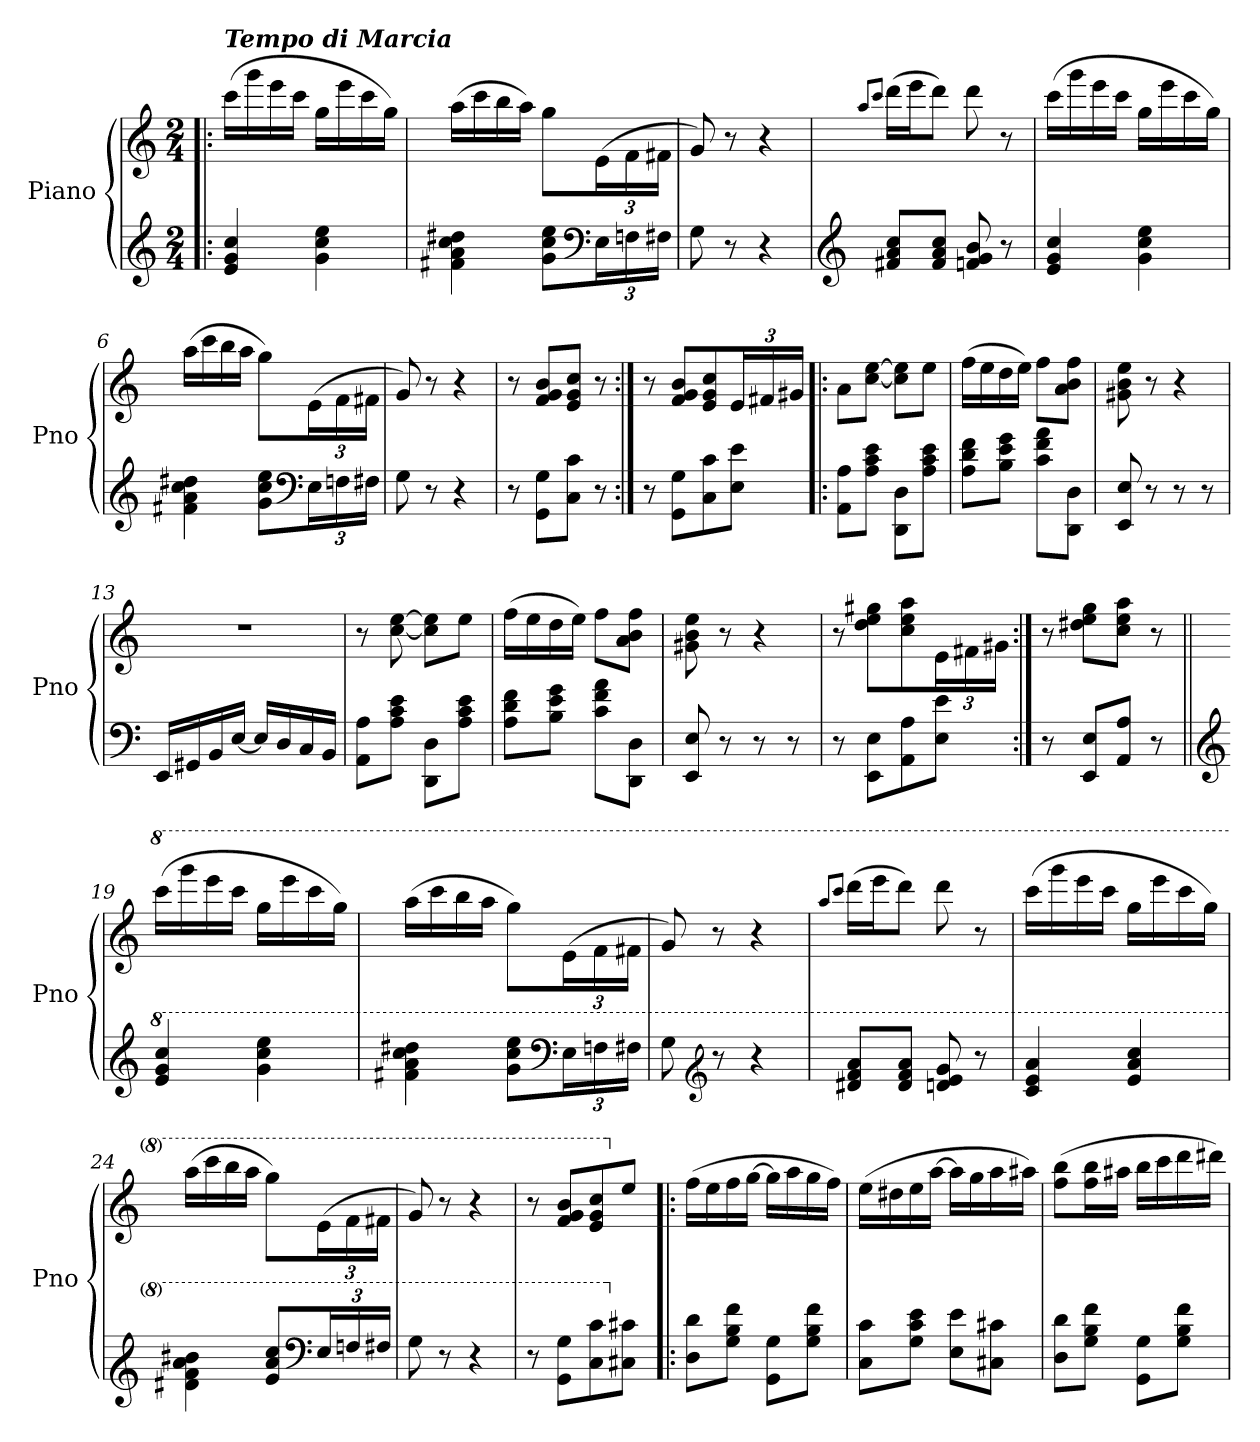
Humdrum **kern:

**kern	**kern
*part1	*part1
*staff2	*staff1
*I"Piano	*
*I'Pno	*
*clefG2	*clefG2
*k[]	*k[]
*M2/4	*M2/4
*MM96	*MM96
=1!|:	=1!|:
!	!LO:TX:a:Bi:t=Tempo di Marcia
4e/ 4g/ 4cc/	(>16ccc\LL
.	16ggg\
.	16eee\
.	16ccc\JJ
4g\ 4cc\ 4ee\	16gg\LL
.	16eee\
.	16ccc\
.	16gg\JJ)
=2	=2
4f#X\ 4a\ 4cc\ 4dd#X\	(>16aa\LL
.	16ccc\
.	16bb\
.	16aa\JJ)
8g\ 8cc\ 8ee\L	8gg\L
*clefF4	*
*Xbrackettup	*Xbrackettup
24E\L	(>24e\L
24Fn\	24f\
24F#X\JJ	24f#X\JJ
=3	=3
8G\	8g/)
8r	8r
4r	4r
!!LO:LB:g=z
=4	=4
*clefG2	*
.	8qaa/L
.	8qccc/J
8f#X/ 8a/ 8cc/L	(>16ddd\LL
.	16eee\J
8f#/ 8a/ 8cc/J	8ddd\J)
8fn/ 8g/ 8b/	8ddd\
8r	8r
=5	=5
4e/ 4g/ 4cc/	(>16ccc\LL
.	16ggg\
.	16eee\
.	16ccc\JJ
4g\ 4cc\ 4ee\	16gg\LL
.	16eee\
.	16ccc\
.	16gg\JJ)
=6	=6
4f#X\ 4a\ 4cc\ 4dd#X\	(>16aa\LL
.	16ccc\
.	16bb\
.	16aa\JJ
8g\ 8cc\ 8ee\L	8gg\L)
*clefF4	*
24E\L	(>24e\L
24Fn\	24f\
24F#X\JJ	24f#X\JJ
=7	=7
8G\	8g/)
8r	8r
4r	4r
!!LO:LB:g=z
=8	=8
8r	8r
8GG\ 8G\L	8f/ 8g/ 8b/L
8C\ 8c\J	8e/ 8g/ 8cc/J
8r	8r
=9:|!	=9:|!
8r	8r
8GG\ 8G\L	8f/ 8g/ 8b/L
8C\ 8c\	8e/ 8g/ 8cc/
8E\ 8e\J	24e/L
.	24f#X/
.	24g#X/JJ
=10!|:	=10!|:
8AA\ 8A\L	8a\L
8A\ 8c\ 8e\J	[8cc\ [8ee\J
8DD\ 8D\L	8cc\] 8ee\]L
8A\ 8c\ 8e\J	8ee\J
=11	=11
8A\ 8d\ 8f\L	(>16ff\LL
.	16ee\
8B\ 8e\ 8g\J	16dd\
.	16ee\JJ)
8c\ 8f\ 8a\L	8ff\L
8DD\ 8D\J	8a\ 8b\ 8ff\J
=12	=12
8EE/ 8E/	8g#X\ 8b\ 8ee\
8r	8r
8r	4r
8r	.
!!LO:LB:g=z
=13	=13
16EE/LL	2r
16GG#X/	.
16BB/	.
[16E/JJ	.
16E/LL]	.
16D/	.
16C/	.
16BB/JJ	.
=14	=14
8AA\ 8A\L	8r
8A\ 8c\ 8e\J	[8cc\ [8ee\
8DD\ 8D\L	8cc\] 8ee\]L
8A\ 8c\ 8e\J	8ee\J
=15	=15
8A\ 8d\ 8f\L	(>16ff\LL
.	16ee\
8B\ 8e\ 8g\J	16dd\
.	16ee\JJ)
8c\ 8f\ 8a\L	8ff\L
8DD\ 8D\J	8a\ 8b\ 8ff\J
=16	=16
8EE/ 8E/	8g#X\ 8b\ 8ee\
8r	8r
8r	4r
8r	.
=17	=17
8r	8r
8EE\ 8E\L	8dd\ 8ee\ 8gg#X\L
8AA\ 8A\	8cc\ 8ee\ 8aa\
8E\ 8e\J	24e\L
.	24f#X\
.	24g#X\JJ
!!LO:LB:g=z
=18:|!	=18:|!
8r	8r
8EE/ 8E/L	8dd#X\ 8ee\ 8gg\L
8AA/ 8A/J	8cc\ 8ee\ 8aa\J
8r	8r
=19||	=19||
*clefG2	*
*8va	*
*	*8va
4ee/ 4gg/ 4ccc/	(>16cccc\LL
.	16gggg\
.	16eeee\
.	16cccc\JJ
4gg\ 4ccc\ 4eee\	16ggg\LL
.	16eeee\
.	16cccc\
.	16ggg\JJ)
=20	=20
4ff#X\ 4aa\ 4ccc\ 4ddd#X\	(>16aaa\LL
.	16cccc\
.	16bbb\
.	16aaa\JJ
8gg\ 8ccc\ 8eee\L	8ggg\L)
*clefF4	*
24e\L	(>24ee\L
24fn\	24ff\
24f#X\JJ	24ff#X\JJ
=21	=21
8g\	8gg/)
*clefG1	*
8r	8r
4r	4r
!!LO:PB:g=z
=22	=22
.	8qaaa/L
.	8qcccc/J
8ff#X/ 8aa/ 8ccc/L	(>16dddd\LL
.	16eeee\J
8ff#/ 8aa/ 8ccc/J	8dddd\J)
8ffn/ 8gg/ 8bb/	8dddd\
8r	8r
=23	=23
4ee/ 4gg/ 4ccc/	(>16cccc\LL
.	16gggg\
.	16eeee\
.	16cccc\JJ
4gg/ 4ccc/ 4eee/	16ggg\LL
.	16eeee\
.	16cccc\
.	16ggg\JJ)
=24	=24
4ff#X\ 4aa\ 4ccc\ 4ddd#X\	(>16aaa\LL
.	16cccc\
.	16bbb\
.	16aaa\JJ
8gg/ 8ccc/ 8eee/L	8ggg\L)
*clefF4	*
24e/L	(>24ee\L
24fn/	24ff\
24f#X/JJ	24ff#X\JJ
=25	=25
8g\	8gg/)
8r	8r
4r	4r
!!LO:LB:g=z
=26	=26
8r	8r
8G\ 8g\L	8ff/ 8gg/ 8bb/L
8c\ 8cc\	8ee/ 8gg/ 8ccc/
*X8va	*
*	*X8va
8C#X\ 8c#X\J	8ee/J
=27!|:	=27!|:
8D\ 8d\L	(>16ff\LL
.	16ee\
8G\ 8B\ 8f\J	16ff\
.	[16gg\JJ
8GG\ 8G\L	16gg\LL]
.	16aa\
8G\ 8B\ 8f\J	16gg\
.	16ff\JJ)
=28	=28
8C\ 8c\L	(>16ee\LL
.	16dd#X\
8G\ 8c\ 8e\J	16ee\
.	[16aa\JJ
8E\ 8e\L	16aa\LL]
.	16gg\
8C#X\ 8c#X\J	16aa\
.	16aa#X\JJ)
=29	=29
8D\ 8d\L	(>8ff\ 8bb\L
8G\ 8B\ 8f\J	16ff\ 16bb\L
.	16aa#X\JJ
8GG\ 8G\L	16bb\LL
.	16ccc\
8G\ 8B\ 8f\J	16ddd\
.	16ddd#X\JJ)
=	=
*-	*-
